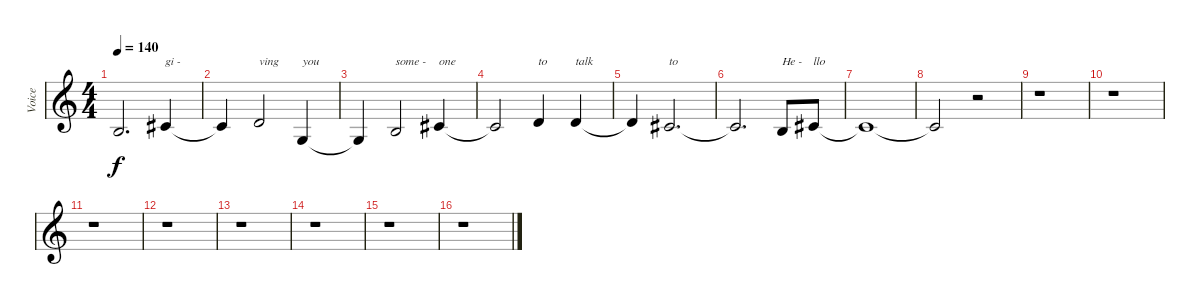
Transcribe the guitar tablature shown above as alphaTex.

\track ("Voice" "Voice") {instrument trumpet}
\staff {score}
\tuning (E4 B3 G3 D3 A2 E2) {hide}
\ts (4 4)
\tempo 140
\clef g2
\ks c
0.2{t}.2{d dy f} 2.2.4{txt "gi -"} |
2.2{t}.4 3.2.2{txt "ving"} 0.3.4{txt "you"} |
0.3{t}.4 0.2.2{txt "some -"} 2.2.4{txt "one"} |
2.2{t}.2 3.2.4{txt "to"} 3.2.4{txt "talk"} |
3.2{t}.4 2.2.2{d txt "to"} |
2.2{t}.2{d} 0.2.8{txt "He -"} 2.2.8{txt "llo"} |
2.2{t}.1 |
2.2{t}.2 r.2 |
r.1 |
r.1 |
r.1 |
r.1 |
r.1 |
r.1 |
r.1 |
r.1
